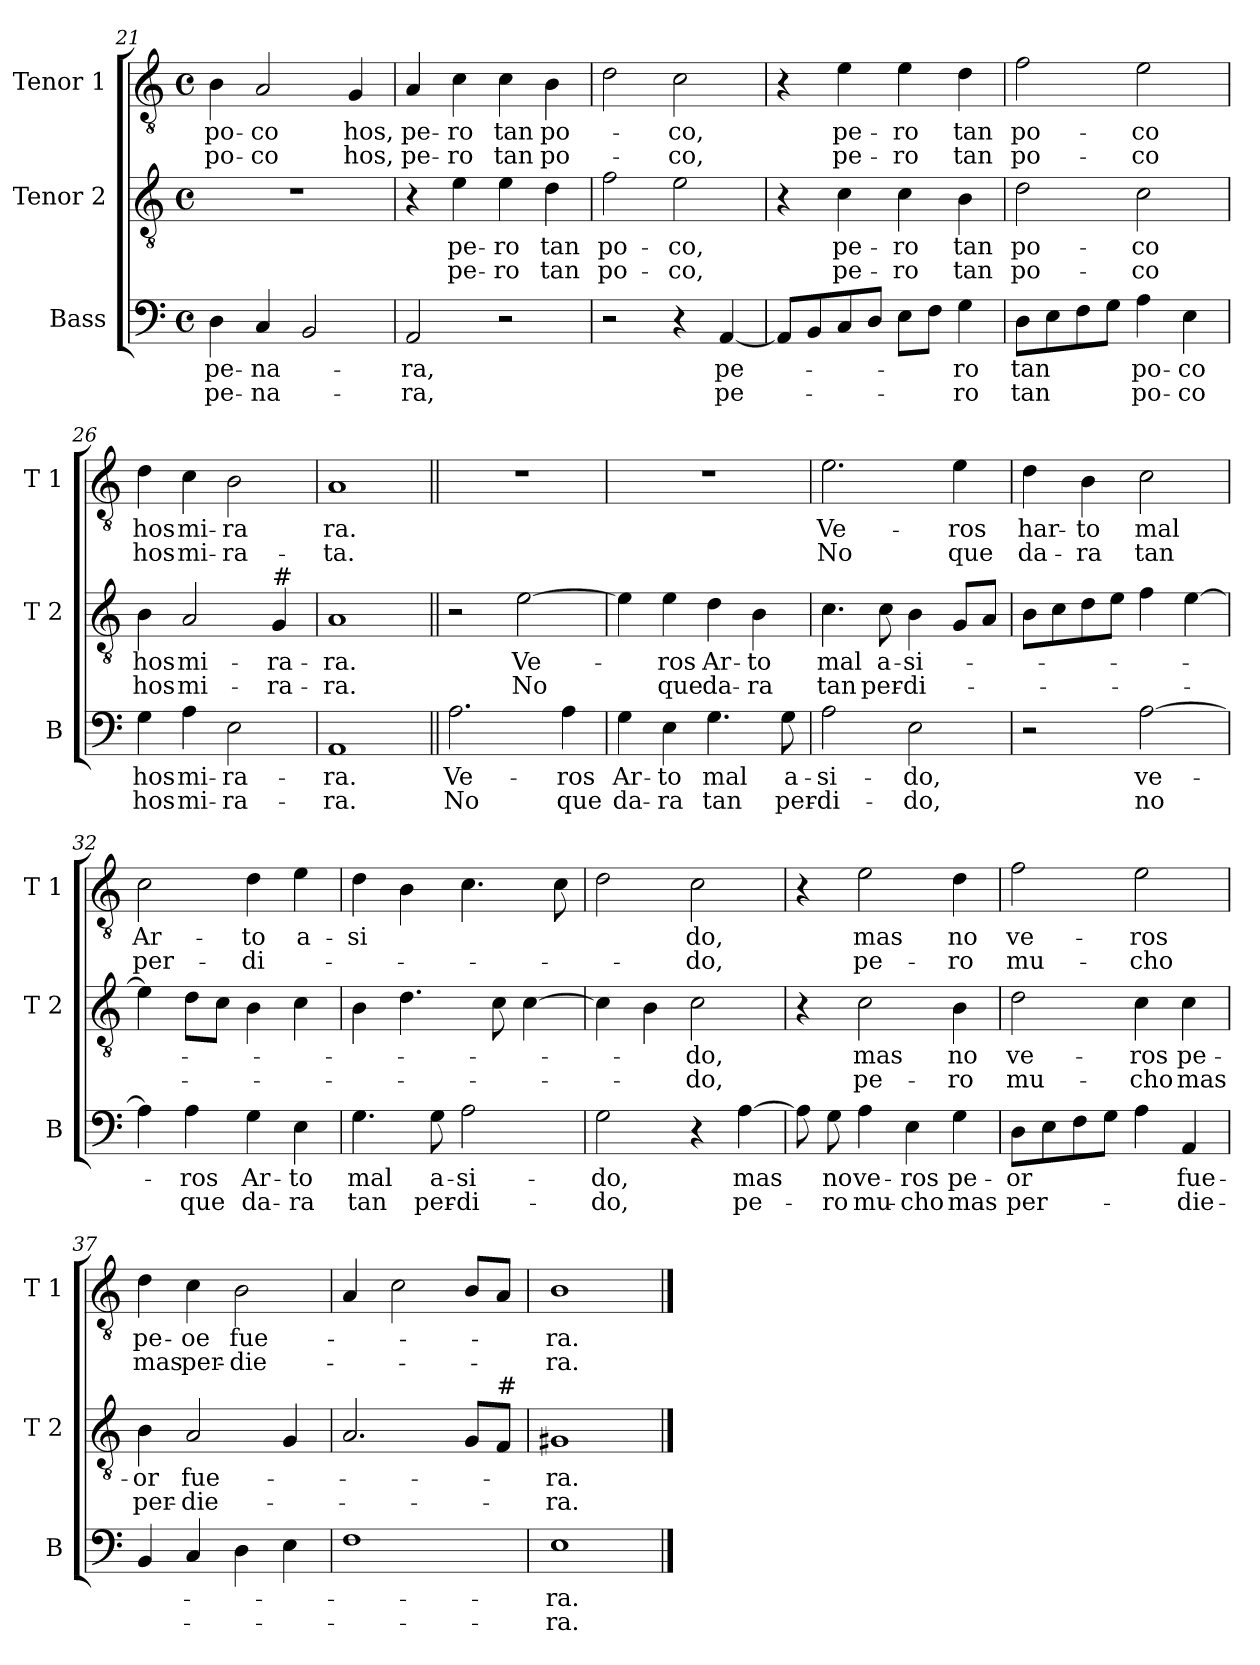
**kern	**text	**text	**kern	**text	**text	**kern	**text	**text
*part3	*part3	*part3	*part2	*part2	*part2	*part1	*part1	*part1
*staff3	*staff3	*staff3	*staff2	*staff2	*staff2	*staff1	*staff1	*staff1
*I"Bass	*	*	*I"Tenor 2	*	*	*I"Tenor 1	*	*
*I'B	*	*	*I'T 2	*	*	*I'T 1	*	*
*clefF4	*	*	*clefGv2	*	*	*clefGv2	*	*
*k[]	*	*	*k[]	*	*	*k[]	*	*
*C:	*	*	*C:	*	*	*C:	*	*
*M4/4	*	*	*M4/4	*	*	*M4/4	*	*
*met(c)	*	*	*met(c)	*	*	*met(c)	*	*
=21	=21	=21	=21	=21	=21	=21	=21	=21
!	!LO:LY:b	!LO:LY:b	!	!	!	!	!LO:LY:b	!LO:LY:b
4D\	pe-	pe-	1r	.	.	4B\	po-	po-
!	!LO:LY:b	!LO:LY:b	!	!	!	!	!LO:LY:b	!LO:LY:b
4C/	-na-	-na-	.	.	.	2A/	-co	-co
2BB/	.	.	.	.	.	.	.	.
!	!	!	!	!	!	!	!LO:LY:b	!LO:LY:b
.	.	.	.	.	.	4G/	hos,	hos,
=22	=22	=22	=22	=22	=22	=22	=22	=22
!	!LO:LY:b	!LO:LY:b	!	!	!	!	!LO:LY:b	!LO:LY:b
2AA/	-ra,	-ra,	4r	.	.	4A/	pe-	pe-
!	!	!	!	!LO:LY:b	!LO:LY:b	!	!LO:LY:b	!LO:LY:b
.	.	.	4e\	pe-	pe-	4c\	-ro	-ro
!	!	!	!	!LO:LY:b	!LO:LY:b	!	!LO:LY:b	!LO:LY:b
2r	.	.	4e\	-ro	-ro	4c\	tan	tan
!	!	!	!	!LO:LY:b	!LO:LY:b	!	!LO:LY:b	!LO:LY:b
.	.	.	4d\	tan	tan	4B\	po-	po-
!!LO:LB:g=z
=23	=23	=23	=23	=23	=23	=23	=23	=23
!	!	!	!	!LO:LY:b	!LO:LY:b	!	!	!
2r	.	.	2f\	po-	po-	2d\	.	.
!	!	!	!	!LO:LY:b	!LO:LY:b	!	!LO:LY:b	!LO:LY:b
4r	.	.	2e\	-co,	-co,	2c\	-co,	-co,
!	!LO:LY:b	!LO:LY:b	!	!	!	!	!	!
[4AA/	pe-	pe-	.	.	.	.	.	.
=24	=24	=24	=24	=24	=24	=24	=24	=24
8AA/L]	.	.	4r	.	.	4r	.	.
8BB/	.	.	.	.	.	.	.	.
!	!	!	!	!LO:LY:b	!LO:LY:b	!	!LO:LY:b	!LO:LY:b
8C/	.	.	4c\	pe-	pe-	4e\	pe-	pe-
8D/J	.	.	.	.	.	.	.	.
!	!	!	!	!LO:LY:b	!LO:LY:b	!	!LO:LY:b	!LO:LY:b
8E\L	.	.	4c\	-ro	-ro	4e\	-ro	-ro
8F\J	.	.	.	.	.	.	.	.
!	!LO:LY:b	!LO:LY:b	!	!LO:LY:b	!LO:LY:b	!	!LO:LY:b	!LO:LY:b
4G\	-ro	-ro	4B\	tan	tan	4d\	tan	tan
=25	=25	=25	=25	=25	=25	=25	=25	=25
!	!LO:LY:b	!LO:LY:b	!	!LO:LY:b	!LO:LY:b	!	!LO:LY:b	!LO:LY:b
8D\L	tan	tan	2d\	po-	po-	2f\	po-	po-
8E\	.	.	.	.	.	.	.	.
8F\	.	.	.	.	.	.	.	.
8G\J	.	.	.	.	.	.	.	.
!	!LO:LY:b	!LO:LY:b	!	!LO:LY:b	!LO:LY:b	!	!LO:LY:b	!LO:LY:b
4A\	po-	po-	2c\	-co	-co	2e\	-co	-co
!	!LO:LY:b	!LO:LY:b	!	!	!	!	!	!
4E\	-co	-co	.	.	.	.	.	.
=26	=26	=26	=26	=26	=26	=26	=26	=26
!	!LO:LY:b	!LO:LY:b	!	!LO:LY:b	!LO:LY:b	!	!LO:LY:b	!LO:LY:b
4G\	hos	hos	4B\	hos	hos	4d\	hos	hos
!	!LO:LY:b	!LO:LY:b	!	!LO:LY:b	!LO:LY:b	!	!LO:LY:b	!LO:LY:b
4A\	mi-	mi-	2A/	mi-	mi-	4c\	mi-	mi-
!	!LO:LY:b	!LO:LY:b	!	!	!	!	!LO:LY:b	!LO:LY:b
2E\	-ra-	-ra-	.	.	.	2B\	-ra	-ra-
!	!	!	!LO:TX:a:t=#	!	!	!	!	!
!	!	!	!	!LO:LY:b	!LO:LY:b	!	!	!
.	.	.	4G/	-ra-	-ra-	.	.	.
=27	=27	=27	=27	=27	=27	=27	=27	=27
!	!LO:LY:b	!LO:LY:b	!	!LO:LY:b	!LO:LY:b	!	!LO:LY:b	!LO:LY:b
1AA	-ra.	-ra.	1A	-ra.	-ra.	1A	ra.	-ta.
!!LO:PB:g=z
=28||	=28||	=28||	=28||	=28||	=28||	=28||	=28||	=28||
!	!LO:LY:b	!LO:LY:b	!	!	!	!	!	!
2.A\	Ve-	No	2r	.	.	1r	.	.
!	!	!	!	!LO:LY:b	!LO:LY:b	!	!	!
.	.	.	[2e\	Ve-	No	.	.	.
!	!LO:LY:b	!LO:LY:b	!	!	!	!	!	!
4A\	-ros	que	.	.	.	.	.	.
=29	=29	=29	=29	=29	=29	=29	=29	=29
!	!LO:LY:b	!LO:LY:b	!	!	!	!	!	!
4G\	Ar-	da-	4e\]	.	.	1r	.	.
!	!LO:LY:b	!LO:LY:b	!	!LO:LY:b	!LO:LY:b	!	!	!
4E\	-to	-ra	4e\	-ros	que	.	.	.
!	!LO:LY:b	!LO:LY:b	!	!LO:LY:b	!LO:LY:b	!	!	!
4.G\	mal	tan	4d\	Ar-	da-	.	.	.
!	!	!	!	!LO:LY:b	!LO:LY:b	!	!	!
.	.	.	4B\	-to	-ra	.	.	.
!	!LO:LY:b	!LO:LY:b	!	!	!	!	!	!
8G\	a-	per-	.	.	.	.	.	.
=30	=30	=30	=30	=30	=30	=30	=30	=30
!	!LO:LY:b	!LO:LY:b	!	!LO:LY:b	!LO:LY:b	!	!LO:LY:b	!LO:LY:b
2A\	-si-	-di-	4.c\	mal	tan	2.e\	Ve-	No
!	!	!	!	!LO:LY:b	!LO:LY:b	!	!	!
.	.	.	8c\	a-	per-	.	.	.
!	!LO:LY:b	!LO:LY:b	!	!LO:LY:b	!LO:LY:b	!	!	!
2E\	-do,	-do,	4B\	-si-	-di-	.	.	.
!	!	!	!	!	!	!	!LO:LY:b	!LO:LY:b
.	.	.	8G/L	.	.	4e\	-ros	que
.	.	.	8A/J	.	.	.	.	.
=31	=31	=31	=31	=31	=31	=31	=31	=31
!	!	!	!	!	!	!	!LO:LY:b	!LO:LY:b
2r	.	.	8B\L	.	.	4d\	har-	da-
.	.	.	8c\	.	.	.	.	.
!	!	!	!	!	!	!	!LO:LY:b	!LO:LY:b
.	.	.	8d\	.	.	4B\	-to	-ra
.	.	.	8e\J	.	.	.	.	.
!	!LO:LY:b	!LO:LY:b	!	!	!	!	!LO:LY:b	!LO:LY:b
[2A\	ve-	no	4f\	.	.	2c\	mal	tan
.	.	.	[4e\	.	.	.	.	.
!!LO:LB:g=z
=32	=32	=32	=32	=32	=32	=32	=32	=32
!	!	!	!	!	!	!	!LO:LY:b	!LO:LY:b
4A\]	.	.	4e\]	.	.	2c\	Ar-	per-
!	!LO:LY:b	!LO:LY:b	!	!	!	!	!	!
4A\	-ros	que	8d\L	.	.	.	.	.
.	.	.	8c\J	.	.	.	.	.
!	!LO:LY:b	!LO:LY:b	!	!	!	!	!LO:LY:b	!LO:LY:b
4G\	Ar-	da-	4B\	.	.	4d\	-to	-di-
!	!LO:LY:b	!LO:LY:b	!	!	!	!	!LO:LY:b	!
4E\	-to	-ra	4c\	.	.	4e\	a-	.
=33	=33	=33	=33	=33	=33	=33	=33	=33
!	!LO:LY:b	!LO:LY:b	!	!	!	!	!LO:LY:b	!
4.G\	mal	tan	4B\	.	.	4d\	-si	.
.	.	.	4.d\	.	.	4B\	.	.
!	!LO:LY:b	!LO:LY:b	!	!	!	!	!	!
8G\	a-	per-	.	.	.	.	.	.
!	!LO:LY:b	!LO:LY:b	!	!	!	!	!	!
2A\	-si-	-di-	.	.	.	4.c\	.	.
.	.	.	8c\	.	.	.	.	.
.	.	.	[4c\	.	.	.	.	.
.	.	.	.	.	.	8c\	.	.
=34	=34	=34	=34	=34	=34	=34	=34	=34
!	!LO:LY:b	!LO:LY:b	!	!	!	!	!	!
2G\	-do,	-do,	4c\]	.	.	2d\	.	.
.	.	.	4B\	.	.	.	.	.
!	!	!	!	!LO:LY:b	!LO:LY:b	!	!LO:LY:b	!LO:LY:b
4r	.	.	2c\	-do,	-do,	2c\	do,	-do,
!	!LO:LY:b	!LO:LY:b	!	!	!	!	!	!
[4A\	mas	pe-	.	.	.	.	.	.
=35	=35	=35	=35	=35	=35	=35	=35	=35
8A\]	.	.	4r	.	.	4r	.	.
!	!LO:LY:b	!LO:LY:b	!	!	!	!	!	!
8G\	no	-ro	.	.	.	.	.	.
!	!LO:LY:b	!LO:LY:b	!	!LO:LY:b	!LO:LY:b	!	!LO:LY:b	!LO:LY:b
4A\	ve-	mu-	2c\	mas	pe-	2e\	mas	pe-
!	!LO:LY:b	!LO:LY:b	!	!	!	!	!	!
4E\	-ros	-cho	.	.	.	.	.	.
!	!LO:LY:b	!LO:LY:b	!	!LO:LY:b	!LO:LY:b	!	!LO:LY:b	!LO:LY:b
4G\	pe-	mas	4B\	no	-ro	4d\	no	-ro
!!LO:LB:g=z
=36	=36	=36	=36	=36	=36	=36	=36	=36
!	!LO:LY:b	!LO:LY:b	!	!LO:LY:b	!LO:LY:b	!	!LO:LY:b	!LO:LY:b
8D\L	-or	per-	2d\	ve-	mu-	2f\	ve-	mu-
8E\	.	.	.	.	.	.	.	.
8F\	.	.	.	.	.	.	.	.
8G\J	.	.	.	.	.	.	.	.
!	!	!	!	!LO:LY:b	!LO:LY:b	!	!LO:LY:b	!LO:LY:b
4A\	.	.	4c\	-ros	-cho	2e\	-ros	-cho
!	!LO:LY:b	!LO:LY:b	!	!LO:LY:b	!LO:LY:b	!	!	!
4AA/	fue-	-die-	4c\	pe-	mas	.	.	.
=37	=37	=37	=37	=37	=37	=37	=37	=37
!	!	!	!	!LO:LY:b	!LO:LY:b	!	!LO:LY:b	!LO:LY:b
4BB/	.	.	4B\	-or	per-	4d\	pe-	mas
!	!	!	!	!LO:LY:b	!LO:LY:b	!	!LO:LY:b	!LO:LY:b
4C/	.	.	2A/	fue-	-die-	4c\	-oe	per-
!	!	!	!	!	!	!	!LO:LY:b	!LO:LY:b
4D\	.	.	.	.	.	2B\	fue-	-die-
4E\	.	.	4G/	.	.	.	.	.
=38	=38	=38	=38	=38	=38	=38	=38	=38
1F	.	.	2.A/	.	.	4A/	.	.
.	.	.	.	.	.	2c\	.	.
.	.	.	8G/L	.	.	8B/L	.	.
!	!	!	!LO:TX:a:t=#	!	!	!	!	!
.	.	.	8F/J	.	.	8A/J	.	.
=39	=39	=39	=39	=39	=39	=39	=39	=39
!	!LO:LY:b	!LO:LY:b	!	!LO:LY:b	!LO:LY:b	!	!LO:LY:b	!LO:LY:b
1E	-ra.	-ra.	1G#X	-ra.	-ra.	1B	-ra.	-ra.
==	==	==	==	==	==	==	==	==
*-	*-	*-	*-	*-	*-	*-	*-	*-
